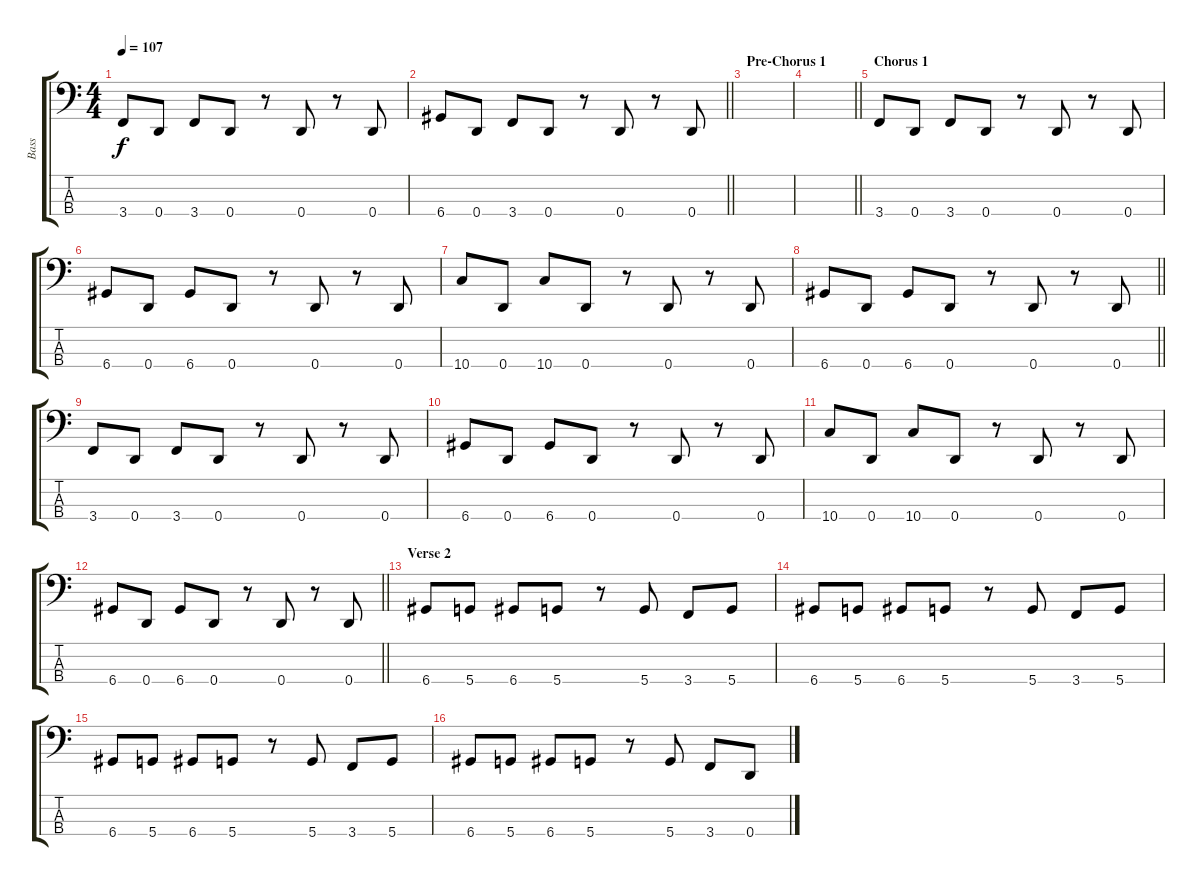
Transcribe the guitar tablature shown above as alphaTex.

\track ("Bass" "Bass") {instrument electricbassfinger}
\staff {score tabs}
\tuning (G2 D2 A1 D1) {hide}
\ts (4 4)
\tempo 107
\clef f4
\ks c
3.4.8{dy f} 0.4.8 3.4.8 0.4.8 r.8 0.4.8 r.8 0.4.8 |
\barLineRight lightlight
6.4.8 0.4.8 3.4.8 0.4.8 r.8 0.4.8 r.8 0.4.8 |
\section ("" "Pre-Chorus 1")
|
\barLineRight lightlight
|
\section ("" "Chorus 1")
3.4.8 0.4.8 3.4.8 0.4.8 r.8 0.4.8 r.8 0.4.8 |
6.4.8 0.4.8 6.4.8 0.4.8 r.8 0.4.8 r.8 0.4.8 |
10.4.8 0.4.8 10.4.8 0.4.8 r.8 0.4.8 r.8 0.4.8 |
\barLineRight lightlight
6.4.8 0.4.8 6.4.8 0.4.8 r.8 0.4.8 r.8 0.4.8 |
3.4.8 0.4.8 3.4.8 0.4.8 r.8 0.4.8 r.8 0.4.8 |
6.4.8 0.4.8 6.4.8 0.4.8 r.8 0.4.8 r.8 0.4.8 |
10.4.8 0.4.8 10.4.8 0.4.8 r.8 0.4.8 r.8 0.4.8 |
\barLineRight lightlight
6.4.8 0.4.8 6.4.8 0.4.8 r.8 0.4.8 r.8 0.4.8 |
\section ("" "Verse 2")
6.4.8 5.4.8 6.4.8 5.4.8 r.8 5.4.8 3.4.8 5.4.8 |
6.4.8 5.4.8 6.4.8 5.4.8 r.8 5.4.8 3.4.8 5.4.8 |
6.4.8 5.4.8 6.4.8 5.4.8 r.8 5.4.8 3.4.8 5.4.8 |
6.4.8 5.4.8 6.4.8 5.4.8 r.8 5.4.8 3.4.8 0.4.8
